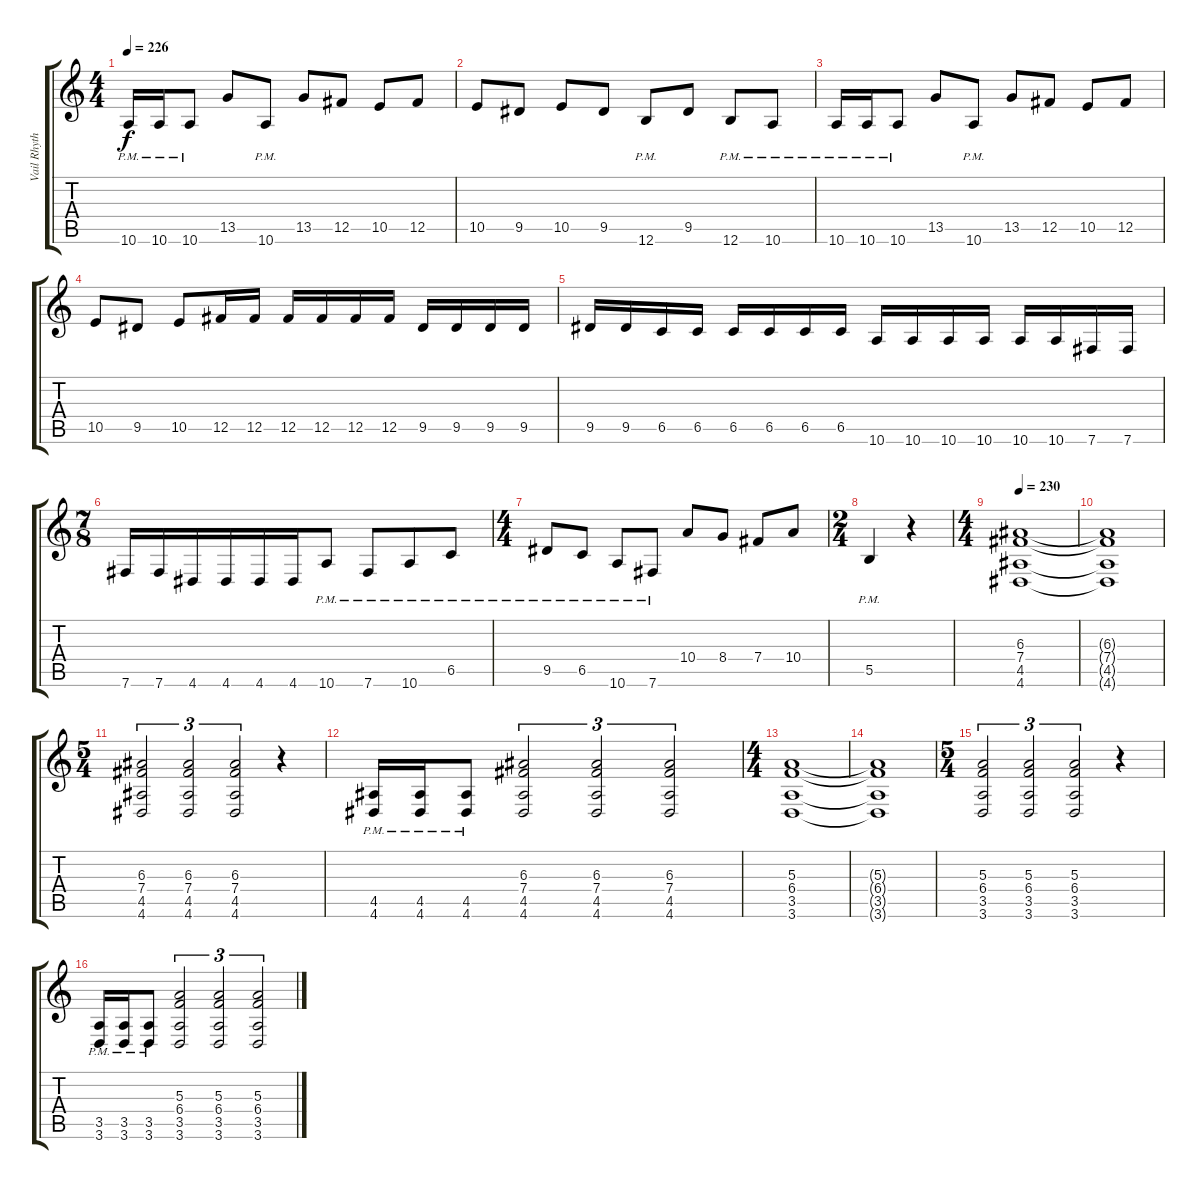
\track ("Vail Rhythm" "Vail Rhyth") {instrument overdrivenguitar}
\staff {score tabs}
\tuning (Db4 Ab3 E3 B2 Gb2 B1) {hide}
\ts (4 4)
\tempo 226
\clef g2
\ks c
10.6{pm}.16{dy f} 10.6{pm}.16 10.6{pm}.8 13.5.8 10.6{pm}.8 13.5.8 12.5.8 10.5.8 12.5.8 |
10.5.8 9.5.8 10.5.8 9.5.8 12.6{pm}.8 9.5.8 12.6{pm}.8 10.6{pm}.8 |
10.6{pm}.16 10.6{pm}.16 10.6{pm}.8 13.5.8 10.6{pm}.8 13.5.8 12.5.8 10.5.8 12.5.8 |
10.5.8 9.5.8 10.5.8 12.5.16 12.5.16 12.5.16 12.5.16 12.5.16 12.5.16 9.5.16 9.5.16 9.5.16 9.5.16 |
9.5.16 9.5.16 6.5.16 6.5.16 6.5.16 6.5.16 6.5.16 6.5.16 10.6.16 10.6.16 10.6.16 10.6.16 10.6.16 10.6.16 7.6.16 7.6.16 |
\ts (7 8)
7.6.16 7.6.16 4.6.16 4.6.16 4.6.16 4.6.16 10.6{pm}.8 7.6{pm}.8 10.6{pm}.8 6.5{pm}.8 |
\ts (4 4)
9.5{pm}.8 6.5{pm}.8 10.6{pm}.8 7.6{pm}.8 10.4.8 8.4.8 7.4.8 10.4.8 |
\ts (2 4)
5.5{pm}.4 r.4 |
\ts (4 4)
\tempo 230
(6.3 7.4 4.5 4.6).1 |
(6.3{t} 7.4{t} 4.5{t} 4.6{t}).1 |
\ts (5 4)
(6.3 7.4 4.5 4.6).2{tu (3 2)} (6.3 7.4 4.5 4.6).2{tu (3 2)} (6.3 7.4 4.5 4.6).2{tu (3 2)} r.4 |
(4.5{pm} 4.6{pm}).16 (4.5{pm} 4.6{pm}).16 (4.5{pm} 4.6{pm}).8 (6.3 7.4 4.5 4.6).2{tu (3 2)} (6.3 7.4 4.5 4.6).2{tu (3 2)} (6.3 7.4 4.5 4.6).2{tu (3 2)} |
\ts (4 4)
(5.3 6.4 3.5 3.6).1 |
(5.3{t} 6.4{t} 3.5{t} 3.6{t}).1 |
\ts (5 4)
(5.3 6.4 3.5 3.6).2{tu (3 2)} (5.3 6.4 3.5 3.6).2{tu (3 2)} (5.3 6.4 3.5 3.6).2{tu (3 2)} r.4 |
(3.5{pm} 3.6{pm}).16 (3.5{pm} 3.6{pm}).16 (3.5{pm} 3.6{pm}).8 (5.3 6.4 3.5 3.6).2{tu (3 2)} (5.3 6.4 3.5 3.6).2{tu (3 2)} (5.3 6.4 3.5 3.6).2{tu (3 2)}
